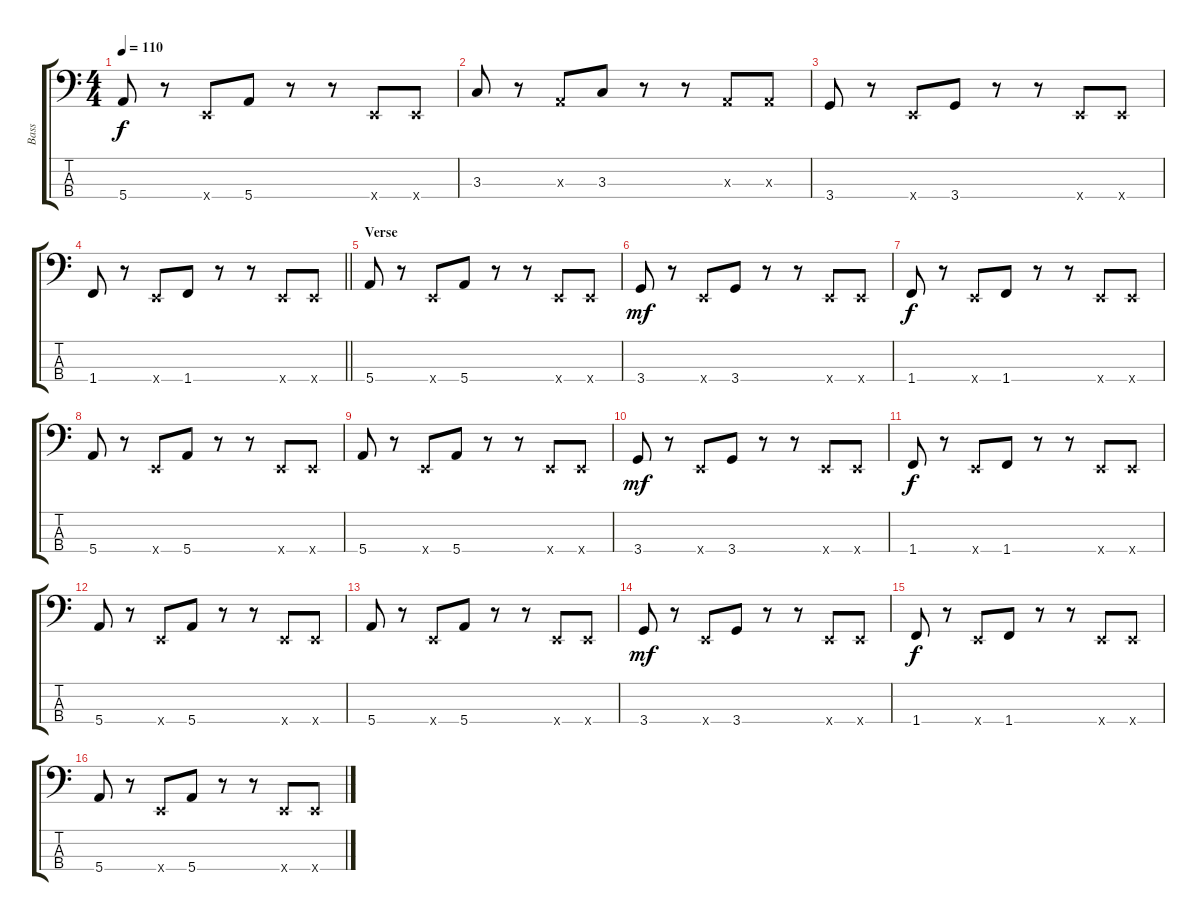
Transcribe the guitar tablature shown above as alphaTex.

\track ("Bass" "Bass") {instrument electricbassfinger}
\staff {score tabs}
\tuning (G2 D2 A1 E1) {hide}
\ts (4 4)
\tempo 110
\clef f4
\ks c
5.4.8{dy f} r.8 0.4{x}.8 5.4.8 r.8 r.8 0.4{x}.8 0.4{x}.8 |
3.3.8 r.8 0.3{x}.8 3.3.8 r.8 r.8 0.3{x}.8 0.3{x}.8 |
3.4.8 r.8 0.4{x}.8 3.4.8 r.8 r.8 0.4{x}.8 0.4{x}.8 |
\barLineRight lightlight
1.4.8 r.8 0.4{x}.8 1.4.8 r.8 r.8 0.4{x}.8 0.4{x}.8 |
\section ("" "Verse")
5.4.8 r.8 0.4{x}.8 5.4.8 r.8 r.8 0.4{x}.8 0.4{x}.8 |
3.4.8{dy mf} r.8 0.4{x}.8 3.4.8 r.8 r.8 0.4{x}.8 0.4{x}.8 |
1.4.8{dy f} r.8 0.4{x}.8 1.4.8 r.8 r.8 0.4{x}.8 0.4{x}.8 |
5.4.8 r.8 0.4{x}.8 5.4.8 r.8 r.8 0.4{x}.8 0.4{x}.8 |
5.4.8 r.8 0.4{x}.8 5.4.8 r.8 r.8 0.4{x}.8 0.4{x}.8 |
3.4.8{dy mf} r.8 0.4{x}.8 3.4.8 r.8 r.8 0.4{x}.8 0.4{x}.8 |
1.4.8{dy f} r.8 0.4{x}.8 1.4.8 r.8 r.8 0.4{x}.8 0.4{x}.8 |
5.4.8 r.8 0.4{x}.8 5.4.8 r.8 r.8 0.4{x}.8 0.4{x}.8 |
5.4.8 r.8 0.4{x}.8 5.4.8 r.8 r.8 0.4{x}.8 0.4{x}.8 |
3.4.8{dy mf} r.8 0.4{x}.8 3.4.8 r.8 r.8 0.4{x}.8 0.4{x}.8 |
1.4.8{dy f} r.8 0.4{x}.8 1.4.8 r.8 r.8 0.4{x}.8 0.4{x}.8 |
5.4.8 r.8 0.4{x}.8 5.4.8 r.8 r.8 0.4{x}.8 0.4{x}.8
